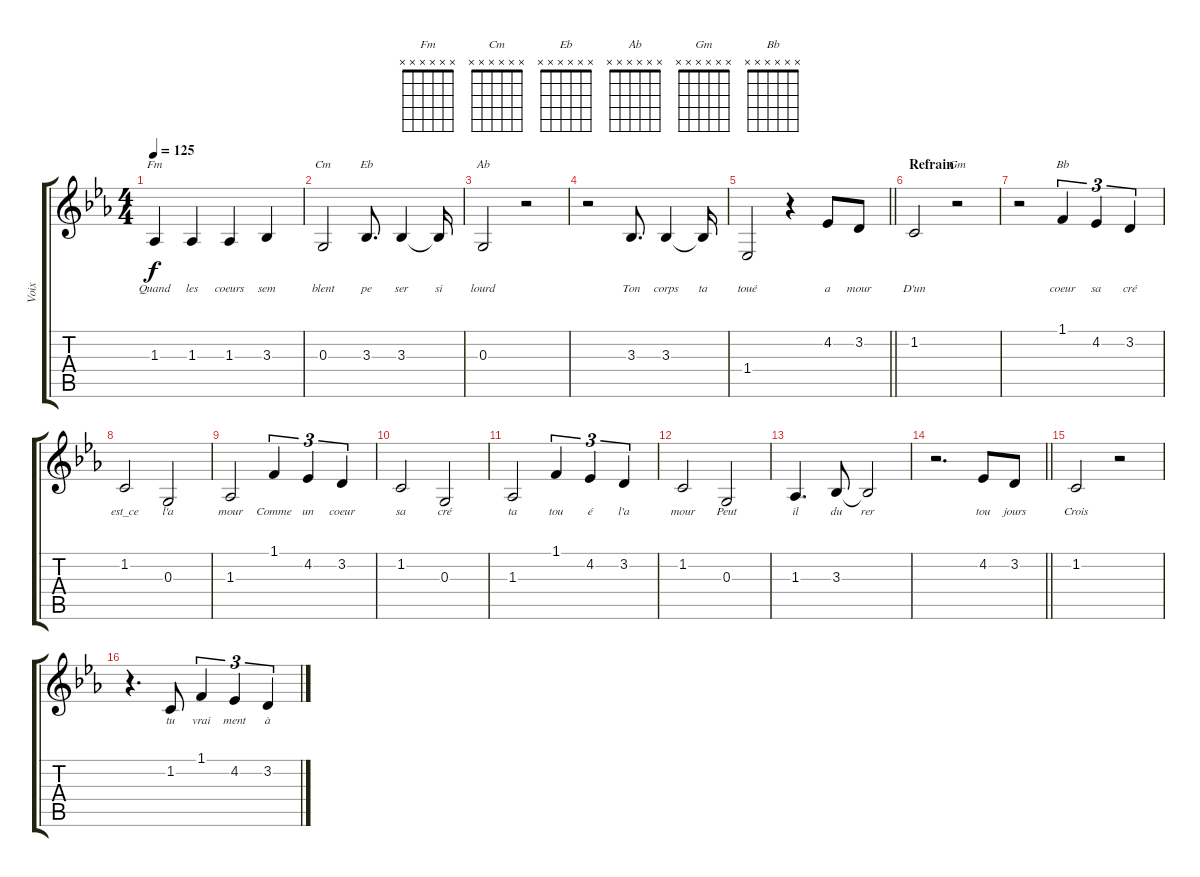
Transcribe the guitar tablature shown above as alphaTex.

\track ("Voix" "Voix") {instrument drawbarorgan}
\staff {score tabs}
\tuning (E4 B3 G3 D3 A2 E2) {hide}
\chord ("Fm" x x x x x x)
\chord ("Cm" x x x x x x)
\chord ("Eb" x x x x x x)
\chord ("Ab" x x x x x x)
\chord ("Gm" x x x x x x)
\chord ("Bb" x x x x x x)
\ts (4 4)
\tempo 125
\clef g2
\ks eb
1.3.4{ch "Fm" lyrics (0 "Quand") lyrics (1 "") lyrics (2 "") lyrics (3 "") lyrics (4 "") dy f} 1.3.4{lyrics (0 "les") lyrics (1 "") lyrics (2 "") lyrics (3 "") lyrics (4 "")} 1.3.4{lyrics (0 "coeurs") lyrics (1 "") lyrics (2 "") lyrics (3 "") lyrics (4 "")} 3.3.4{lyrics (0 "sem") lyrics (1 "") lyrics (2 "") lyrics (3 "") lyrics (4 "")} |
0.3.2{ch "Cm" lyrics (0 "blent") lyrics (1 "") lyrics (2 "") lyrics (3 "") lyrics (4 "")} 3.3.8{d ch "Eb" lyrics (0 "pe") lyrics (1 "") lyrics (2 "") lyrics (3 "") lyrics (4 "")} 3.3.4{lyrics (0 "ser") lyrics (1 "") lyrics (2 "") lyrics (3 "") lyrics (4 "")} 3.3{t}.16{lyrics (0 "si") lyrics (1 "") lyrics (2 "") lyrics (3 "") lyrics (4 "")} |
0.3.2{ch "Ab" lyrics (0 "lourd") lyrics (1 "") lyrics (2 "") lyrics (3 "") lyrics (4 "")} r.2 |
r.2 3.3.8{d lyrics (0 "Ton") lyrics (1 "") lyrics (2 "") lyrics (3 "") lyrics (4 "")} 3.3.4{lyrics (0 "corps") lyrics (1 "") lyrics (2 "") lyrics (3 "") lyrics (4 "")} 3.3{t}.16{lyrics (0 "ta") lyrics (1 "") lyrics (2 "") lyrics (3 "") lyrics (4 "")} |
\barLineRight lightlight
1.4.2{lyrics (0 "toué") lyrics (1 "") lyrics (2 "") lyrics (3 "") lyrics (4 "")} r.4 4.2.8{lyrics (0 "a") lyrics (1 "") lyrics (2 "") lyrics (3 "") lyrics (4 "")} 3.2.8{lyrics (0 "mour") lyrics (1 "") lyrics (2 "") lyrics (3 "") lyrics (4 "")} |
\section ("" "Refrain")
1.2.2{lyrics (0 "D'un") lyrics (1 "") lyrics (2 "") lyrics (3 "") lyrics (4 "")} r.2{ch "Gm"} |
r.2 1.1.4{tu (3 2) ch "Bb" lyrics (0 "coeur") lyrics (1 "") lyrics (2 "") lyrics (3 "") lyrics (4 "")} 4.2.4{tu (3 2) lyrics (0 "sa") lyrics (1 "") lyrics (2 "") lyrics (3 "") lyrics (4 "")} 3.2.4{tu (3 2) lyrics (0 "cré") lyrics (1 "") lyrics (2 "") lyrics (3 "") lyrics (4 "")} |
1.2.2{lyrics (0 "est_ce") lyrics (1 "") lyrics (2 "") lyrics (3 "") lyrics (4 "")} 0.3.2{lyrics (0 "l'a") lyrics (1 "") lyrics (2 "") lyrics (3 "") lyrics (4 "")} |
1.3.2{lyrics (0 "mour") lyrics (1 "") lyrics (2 "") lyrics (3 "") lyrics (4 "")} 1.1.4{tu (3 2) lyrics (0 "Comme") lyrics (1 "") lyrics (2 "") lyrics (3 "") lyrics (4 "")} 4.2.4{tu (3 2) lyrics (0 "un") lyrics (1 "") lyrics (2 "") lyrics (3 "") lyrics (4 "")} 3.2.4{tu (3 2) lyrics (0 "coeur") lyrics (1 "") lyrics (2 "") lyrics (3 "") lyrics (4 "")} |
1.2.2{lyrics (0 "sa") lyrics (1 "") lyrics (2 "") lyrics (3 "") lyrics (4 "")} 0.3.2{lyrics (0 "cré") lyrics (1 "") lyrics (2 "") lyrics (3 "") lyrics (4 "")} |
1.3.2{lyrics (0 "ta") lyrics (1 "") lyrics (2 "") lyrics (3 "") lyrics (4 "")} 1.1.4{tu (3 2) lyrics (0 "tou") lyrics (1 "") lyrics (2 "") lyrics (3 "") lyrics (4 "")} 4.2.4{tu (3 2) lyrics (0 "é") lyrics (1 "") lyrics (2 "") lyrics (3 "") lyrics (4 "")} 3.2.4{tu (3 2) lyrics (0 "l'a") lyrics (1 "") lyrics (2 "") lyrics (3 "") lyrics (4 "")} |
1.2.2{lyrics (0 "mour") lyrics (1 "") lyrics (2 "") lyrics (3 "") lyrics (4 "")} 0.3.2{lyrics (0 "Peut") lyrics (1 "") lyrics (2 "") lyrics (3 "") lyrics (4 "")} |
1.3.4{d lyrics (0 "il") lyrics (1 "") lyrics (2 "") lyrics (3 "") lyrics (4 "")} 3.3.8{lyrics (0 "du") lyrics (1 "") lyrics (2 "") lyrics (3 "") lyrics (4 "")} 3.3{t}.2{lyrics (0 "rer") lyrics (1 "") lyrics (2 "") lyrics (3 "") lyrics (4 "")} |
\barLineRight lightlight
r.2{d} 4.2.8{lyrics (0 "tou") lyrics (1 "") lyrics (2 "") lyrics (3 "") lyrics (4 "")} 3.2.8{lyrics (0 "jours") lyrics (1 "") lyrics (2 "") lyrics (3 "") lyrics (4 "")} |
1.2.2{lyrics (0 "Crois") lyrics (1 "") lyrics (2 "") lyrics (3 "") lyrics (4 "")} r.2 |
r.4{d} 1.2.8{lyrics (0 "tu") lyrics (1 "") lyrics (2 "") lyrics (3 "") lyrics (4 "")} 1.1.4{tu (3 2) lyrics (0 "vrai") lyrics (1 "") lyrics (2 "") lyrics (3 "") lyrics (4 "")} 4.2.4{tu (3 2) lyrics (0 "ment") lyrics (1 "") lyrics (2 "") lyrics (3 "") lyrics (4 "")} 3.2.4{tu (3 2) lyrics (0 "à") lyrics (1 "") lyrics (2 "") lyrics (3 "") lyrics (4 "")}
